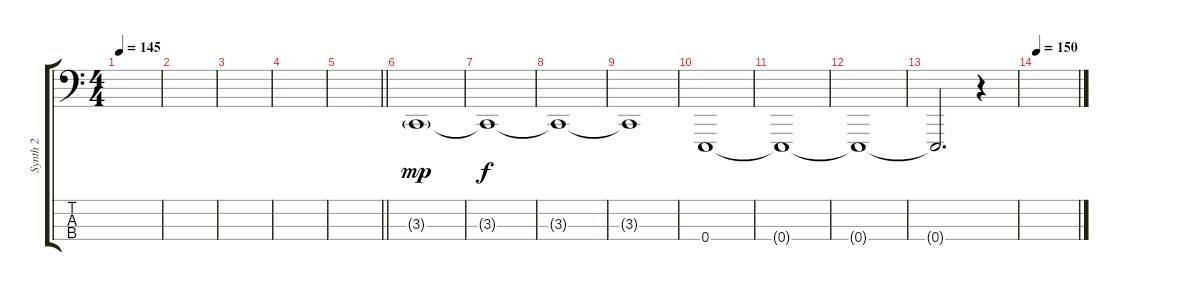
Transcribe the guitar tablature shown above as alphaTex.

\track ("Synth 2" "Synth 2") {instrument lead2sawtooth}
\staff {score tabs}
\tuning (G2 D2 A1 E1) {hide}
\ts (4 4)
\tempo 145
\clef f4
\ks c
|
|
|
|
\barLineRight lightlight
|
3.3{g}.1{dy mp} |
3.3{t}.1{dy f} |
3.3{t}.1 |
3.3{t}.1 |
0.4.1 |
0.4{t}.1 |
0.4{t}.1 |
0.4{t}.2{d} r.4 |
\tempo 150
